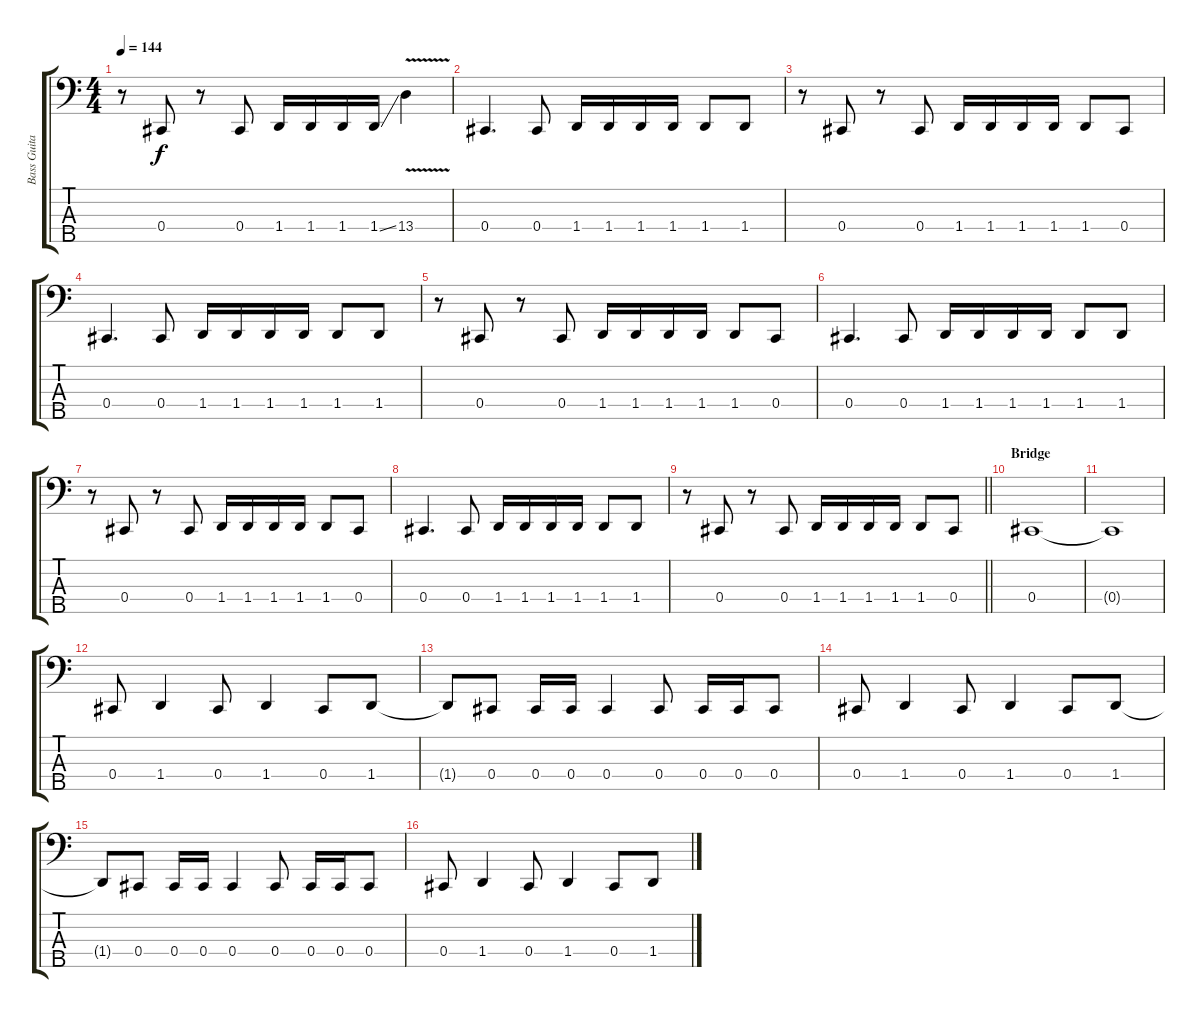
\track ("Bass Guitar" "Bass Guita") {instrument electricbassfinger}
\staff {score tabs}
\tuning (Gb2 Db2 Ab1 Db1 Ab0) {hide}
\ts (4 4)
\tempo 144
\clef f4
\ks c
r.8{dy f} 0.4.8 r.8 0.4.8 1.4.16 1.4.16 1.4.16 1.4{ss}.16 13.4{v}.4 |
0.4.4{d} 0.4.8 1.4.16 1.4.16 1.4.16 1.4.16 1.4.8 1.4.8 |
r.8 0.4.8 r.8 0.4.8 1.4.16 1.4.16 1.4.16 1.4.16 1.4.8 0.4.8 |
0.4.4{d} 0.4.8 1.4.16 1.4.16 1.4.16 1.4.16 1.4.8 1.4.8 |
r.8 0.4.8 r.8 0.4.8 1.4.16 1.4.16 1.4.16 1.4.16 1.4.8 0.4.8 |
0.4.4{d} 0.4.8 1.4.16 1.4.16 1.4.16 1.4.16 1.4.8 1.4.8 |
r.8 0.4.8 r.8 0.4.8 1.4.16 1.4.16 1.4.16 1.4.16 1.4.8 0.4.8 |
0.4.4{d} 0.4.8 1.4.16 1.4.16 1.4.16 1.4.16 1.4.8 1.4.8 |
\barLineRight lightlight
r.8 0.4.8 r.8 0.4.8 1.4.16 1.4.16 1.4.16 1.4.16 1.4.8 0.4.8 |
\section ("" "Bridge")
0.4.1 |
0.4{t}.1 |
0.4.8 1.4.4 0.4.8 1.4.4 0.4.8 1.4.8 |
1.4{t}.8 0.4.8 0.4.16 0.4.16 0.4.4 0.4.8 0.4.16 0.4.16 0.4.8 |
0.4.8 1.4.4 0.4.8 1.4.4 0.4.8 1.4.8 |
1.4{t}.8 0.4.8 0.4.16 0.4.16 0.4.4 0.4.8 0.4.16 0.4.16 0.4.8 |
0.4.8 1.4.4 0.4.8 1.4.4 0.4.8 1.4.8
